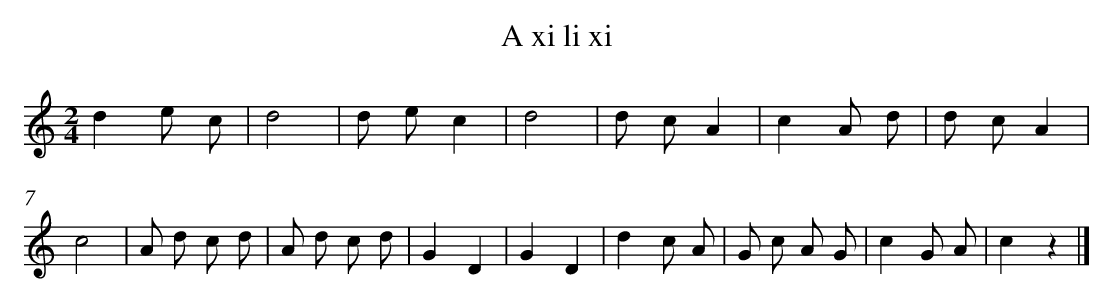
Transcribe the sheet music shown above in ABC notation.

X:1
T: A xi li xi
L: 1/8
M: 2/4
K: C
d2e c [I:setbarnb 1]|
d4 |
d ec2 |
d4 |
d cA2 |
c2A d |
d cA2 |
c4 |
A d c d |
A d c d |
G2D2 |
G2D2 |
d2c A |
G c A G |
c2G A |
c2z2 |]
